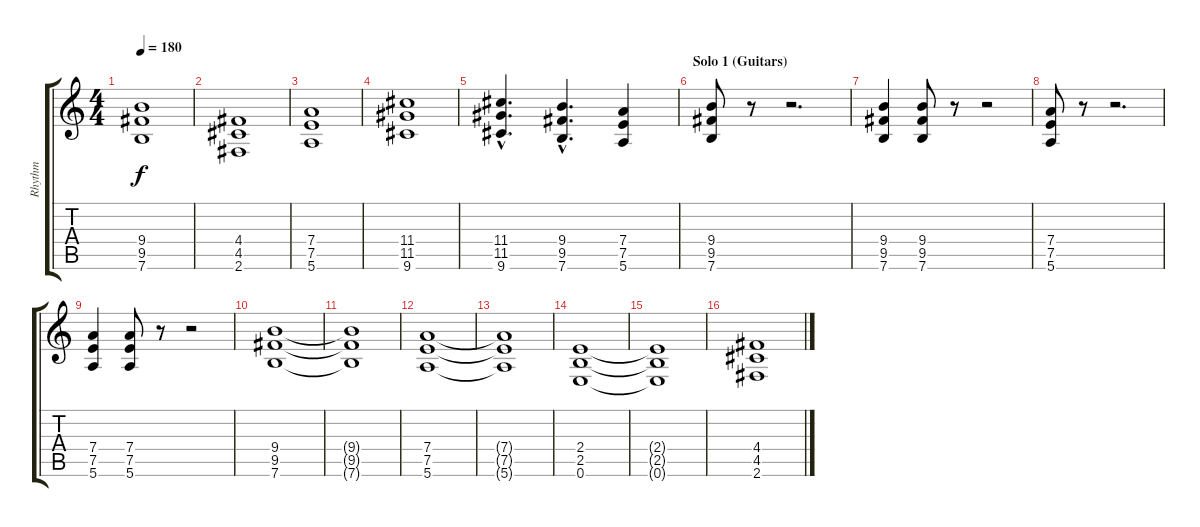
\track ("Rhythm" "Rhythm") {instrument distortionguitar}
\staff {score tabs}
\tuning (E4 B3 G3 D3 A2 E2) {hide}
\ts (4 4)
\tempo 180
\clef g2
\ks c
(9.4 9.5 7.6).1{dy f} |
(4.4 4.5 2.6).1 |
(7.4 7.5 5.6).1 |
(11.4 11.5 9.6).1 |
(11.4{hac} 11.5{hac} 9.6{hac}).4{d} (9.4{hac} 9.5{hac} 7.6{hac}).4{d} (7.4 7.5 5.6).4 |
\section ("" "Solo 1 (Guitars)")
(9.4 9.5 7.6).8 r.8 r.2{d} |
(9.4 9.5 7.6).4 (9.4 9.5 7.6).8 r.8 r.2 |
(7.4 7.5 5.6).8 r.8 r.2{d} |
(7.4 7.5 5.6).4 (7.4 7.5 5.6).8 r.8 r.2 |
(9.4 9.5 7.6).1 |
(9.4{t} 9.5{t} 7.6{t}).1 |
(7.4 7.5 5.6).1 |
(7.4{t} 7.5{t} 5.6{t}).1 |
(2.4 2.5 0.6).1 |
(2.4{t} 2.5{t} 0.6{t}).1 |
(4.4 4.5 2.6).1
